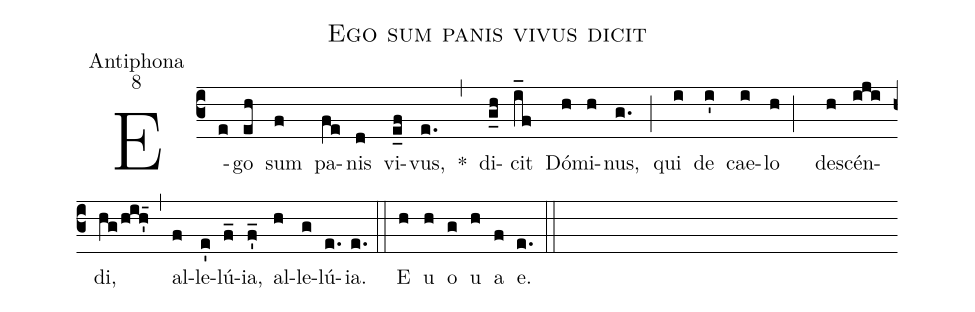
name:Ego sum panis vivus dicit;
office-part:Antiphona;
mode:8;
%%
(c3) E(e)go(eh) sum(f) pa(fe)nis(d) vi(e_f)vus,(e.) *(,) di(g_h)cit(i_f) Dó(h)mi(h)nus,(g.) (;) qui(i) de(i') cae(i)lo(h;) de(h)scén(iji)di,(hg/hih'_15) (,) al(f)le(e')lú(f_)ia,(f'_) al(h)le(g)lú(e.)ia.(e.) (::) <eu>E(h) u(h) o(g) u(h) a(f) e.</eu>(e.) (::)
